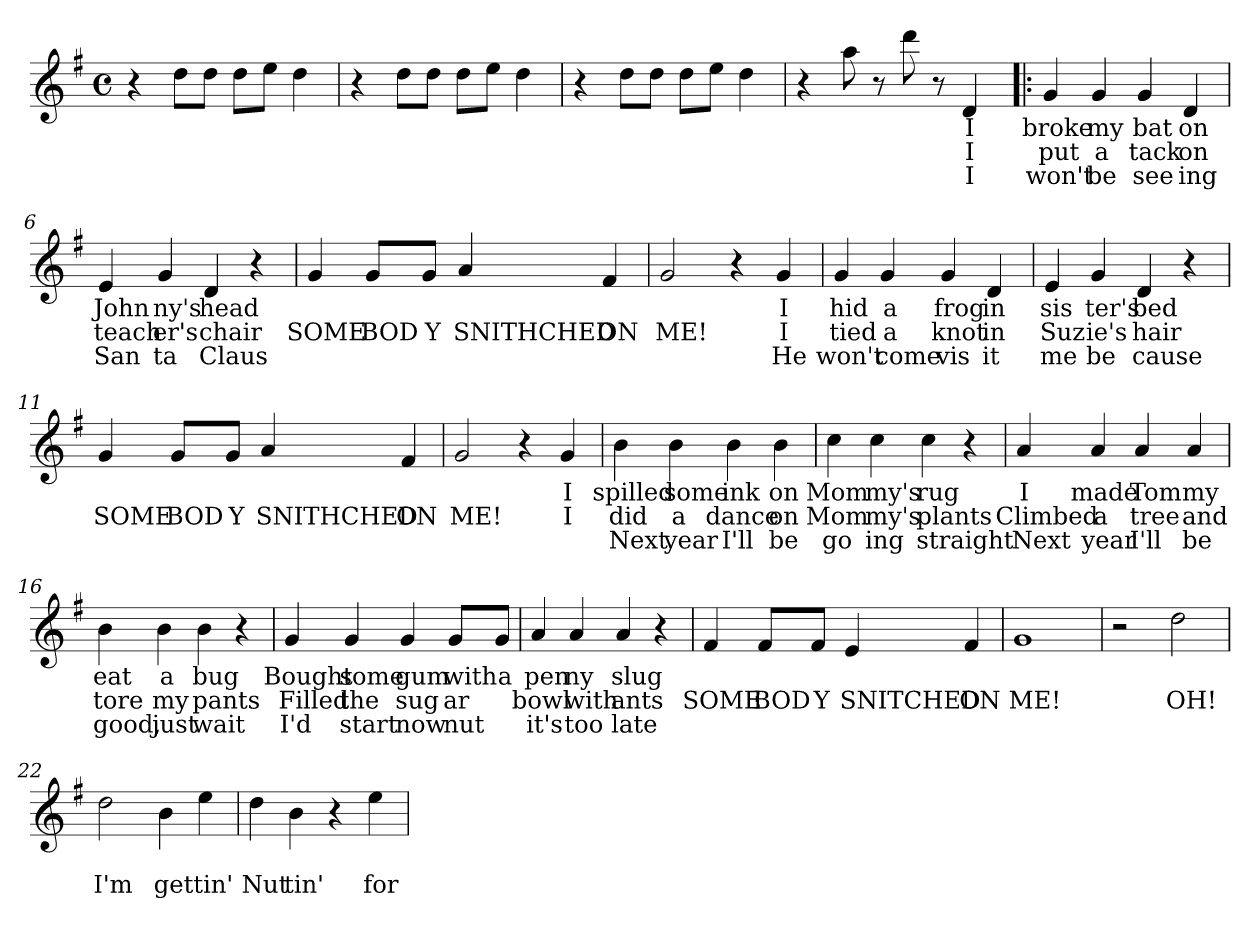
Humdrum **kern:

**kern	**text	**text	**text
*part1	*part1	*part1	*part1
*staff1	*staff1	*staff1	*staff1
*clefG2	*	*	*
*k[f#]	*	*	*
*G:	*	*	*
*M4/4	*	*	*
*met(c)	*	*	*
=1	=1	=1	=1
4r	.	.	.
8dd\L	.	.	.
8dd\J	.	.	.
8dd\L	.	.	.
8ee\J	.	.	.
4dd\	.	.	.
=2	=2	=2	=2
4r	.	.	.
8dd\L	.	.	.
8dd\J	.	.	.
8dd\L	.	.	.
8ee\J	.	.	.
4dd\	.	.	.
=3	=3	=3	=3
4r	.	.	.
8dd\L	.	.	.
8dd\J	.	.	.
8dd\L	.	.	.
8ee\J	.	.	.
4dd\	.	.	.
=4	=4	=4	=4
4r	.	.	.
8aa\	.	.	.
8r	.	.	.
8ddd\	.	.	.
8r	1.	2.	3.
4d/	I	I	I
!!LO:LB:g=z
=5!|:	=5!|:	=5!|:	=5!|:
4g/	broke	put	won't
4g/	my	a	be
4g/	bat	tack	see
4d/	on	on	ing
=6	=6	=6	=6
4e/	John	teach	San
4g/	ny's	er's	ta
4d/	head	chair	Claus
4r	.	.	.
=7	=7	=7	=7
4g/	.	SOME	.
8g/L	.	BOD	.
8g/J	.	Y	.
4a/	.	SNITHCHED	.
4f#/	.	ON	.
=8	=8	=8	=8
2g/	.	ME!	.
4r	.	.	.
4g/	I	I	He
!!LO:LB:g=z
=9	=9	=9	=9
4g/	hid	tied	won't
4g/	a	a	come
4g/	frog	knot	vis
4d/	in	in	it
=10	=10	=10	=10
4e/	sis	Suz	me
4g/	ter's	ie's	be
4d/	bed	hair	cause
4r	.	.	.
=11	=11	=11	=11
4g/	.	SOME	.
8g/L	.	BOD	.
8g/J	.	Y	.
4a/	.	SNITHCHED	.
4f#/	.	ON	.
=12	=12	=12	=12
2g/	.	ME!	.
4r	.	.	.
4g/	I	I	.
!!LO:LB:g=z
=13	=13	=13	=13
4b\	spilled	did	Next
4b\	some	a	year
4b\	ink	dance	I'll
4b\	on	on	be
=14	=14	=14	=14
4cc\	Mom	Mom	go
4cc\	my's	my's	ing
4cc\	rug	plants	straight
4r	.	.	.
=15	=15	=15	=15
4a/	I	Climbed	Next
4a/	made	a	year
4a/	Tom	tree	I'll
4a/	my	and	be
=16	=16	=16	=16
4b\	eat	tore	good,
4b\	a	my	just
4b\	bug	pants	wait
4r	.	.	.
!!LO:LB:g=z
=17	=17	=17	=17
4g/	Bought	Filled	I'd
4g/	some	the	start
4g/	gum	sug	now
8g/L	with	ar	nut
8g/J	a	.	.
=18	=18	=18	=18
4a/	pen	bowl	it's
4a/	ny	with	too
4a/	slug	ants	late
4r	.	.	.
=19	=19	=19	=19
4f#/	.	SOME	.
8f#/L	.	BOD	.
8f#/J	.	Y	.
4e/	.	SNITCHED	.
4f#/	.	ON	.
=20	=20	=20	=20
1g	.	ME!	.
!!LO:LB:g=z
=21	=21	=21	=21
2r	.	.	.
2dd\	.	OH!	.
=22	=22	=22	=22
2dd\	.	I'm	.
4b\	.	get	.
4ee\	.	tin'	.
=23	=23	=23	=23
4dd\	.	Nut	.
4b\	.	tin'	.
4r	.	.	.
4ee\	.	for	.
=	=	=	=
*-	*-	*-	*-
